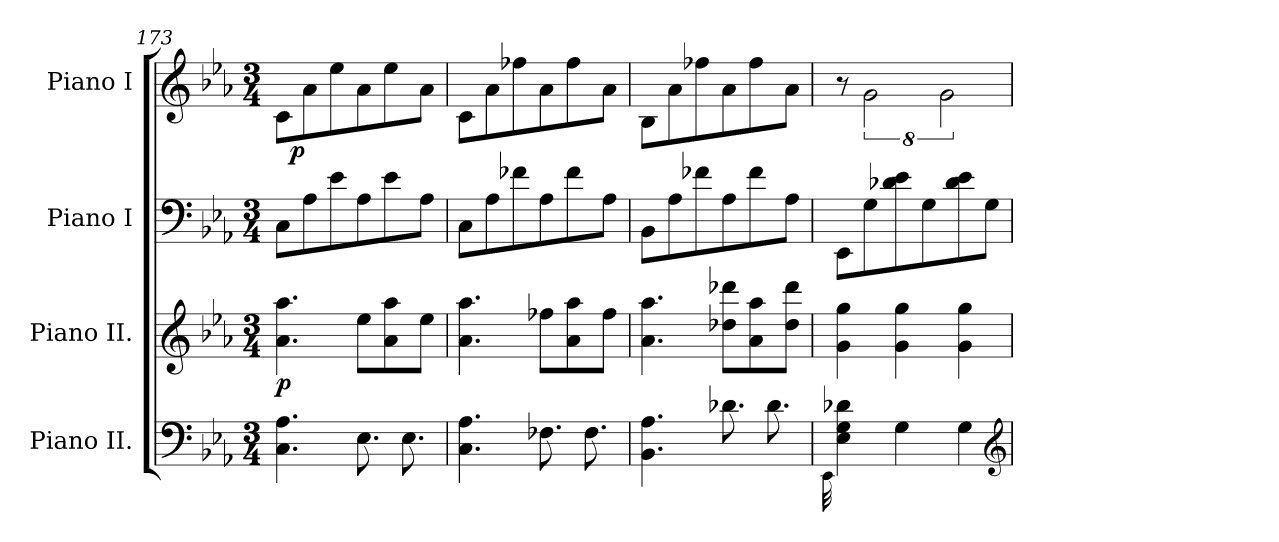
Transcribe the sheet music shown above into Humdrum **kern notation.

**kern	**kern	**dynam	**kern	**kern	**dynam
*part4	*part3	*part3	*part2	*part1	*part1
*staff4	*staff3	*staff3	*staff2	*staff1	*staff1
*I"Piano II.	*I"Piano II.	*	*I"Piano I	*I"Piano I	*
*clefF4	*clefG2	*	*clefF4	*clefG2	*
*k[b-e-a-]	*k[b-e-a-]	*	*k[b-e-a-]	*k[b-e-a-]	*
*M3/4	*M3/4	*	*M3/4	*M3/4	*
=173	=173	=173	=173	=173	=173
4.C\ 4.A-\	4.a-\ 4.aa-\	p	8C\L	8c\L	.
!	!	!	!	!	!LO:DY:rj
.	.	.	8A-\	8a-\	p
.	.	.	8e-\	8ee-\	.
8.E-@@8@@\	8ee-\L	.	8A-\	8a-\	.
.	8a-\ 8aa-\	.	8e-\	8ee-\	.
8.E-@@8@@\	.	.	.	.	.
.	8ee-\J	.	8A-\J	8a-\J	.
.	.	.	.	.	.
=174	=174	=174	=174	=174	=174
4.C\ 4.A-\	4.a-\ 4.aa-\	.	8C\L	8c\L	.
.	.	.	.	.	.
.	.	.	8A-\	8a-\	.
.	.	.	8f-X\	8ff-X\	.
8.F-X@@8@@\	8ff-X\L	.	8A-\	8a-\	.
.	8a-\ 8aa-\	.	8f-\	8ff-\	.
8.F-@@8@@\	.	.	.	.	.
.	8ff-\J	.	8A-\J	8a-\J	.
.	.	.	.	.	.
=175	=175	=175	=175	=175	=175
4.BB-\ 4.A-\	4.a-\ 4.aa-\	.	8BB-\L	8B-\L	.
.	.	.	.	.	.
.	.	.	8A-\	8a-\	.
.	.	.	8f-X\	8ff-X\	.
8.d-X@@8@@\	8dd-X\ 8ddd-X\L	.	8A-\	8a-\	.
.	8a-\ 8aa-\	.	8f-\	8ff-\	.
8.d-@@8@@\	.	.	.	.	.
.	8dd-\ 8ddd-\J	.	8A-\J	8a-\J	.
.	.	.	.	.	.
=176	=176	=176	=176	=176	=176
32qqEE-\	.	.	.	.	.
4E-\ 4G\ 4d-X\	4g\ 4gg\	.	8EE-\L	8r	.
.	.	.	.	.	.
.	.	.	8G\	16%5g@@8@@\	.
4G\	4g\ 4gg\	.	8d-X\ 8e-\	.	.
.	.	.	8G\	.	.
.	.	.	.	16%5g@@8@@\	.
4G\	4g\ 4gg\	.	8d-\ 8e-\	.	.
.	.	.	.	.	.
.	.	.	8G\J	.	.
.	.	.	.	.	.
.	.	.	.	.	.
.	.	.	.	.	.
*clefG2	*	*	*	*	*
=	=	=	=	=	=
*-	*-	*-	*-	*-	*-
